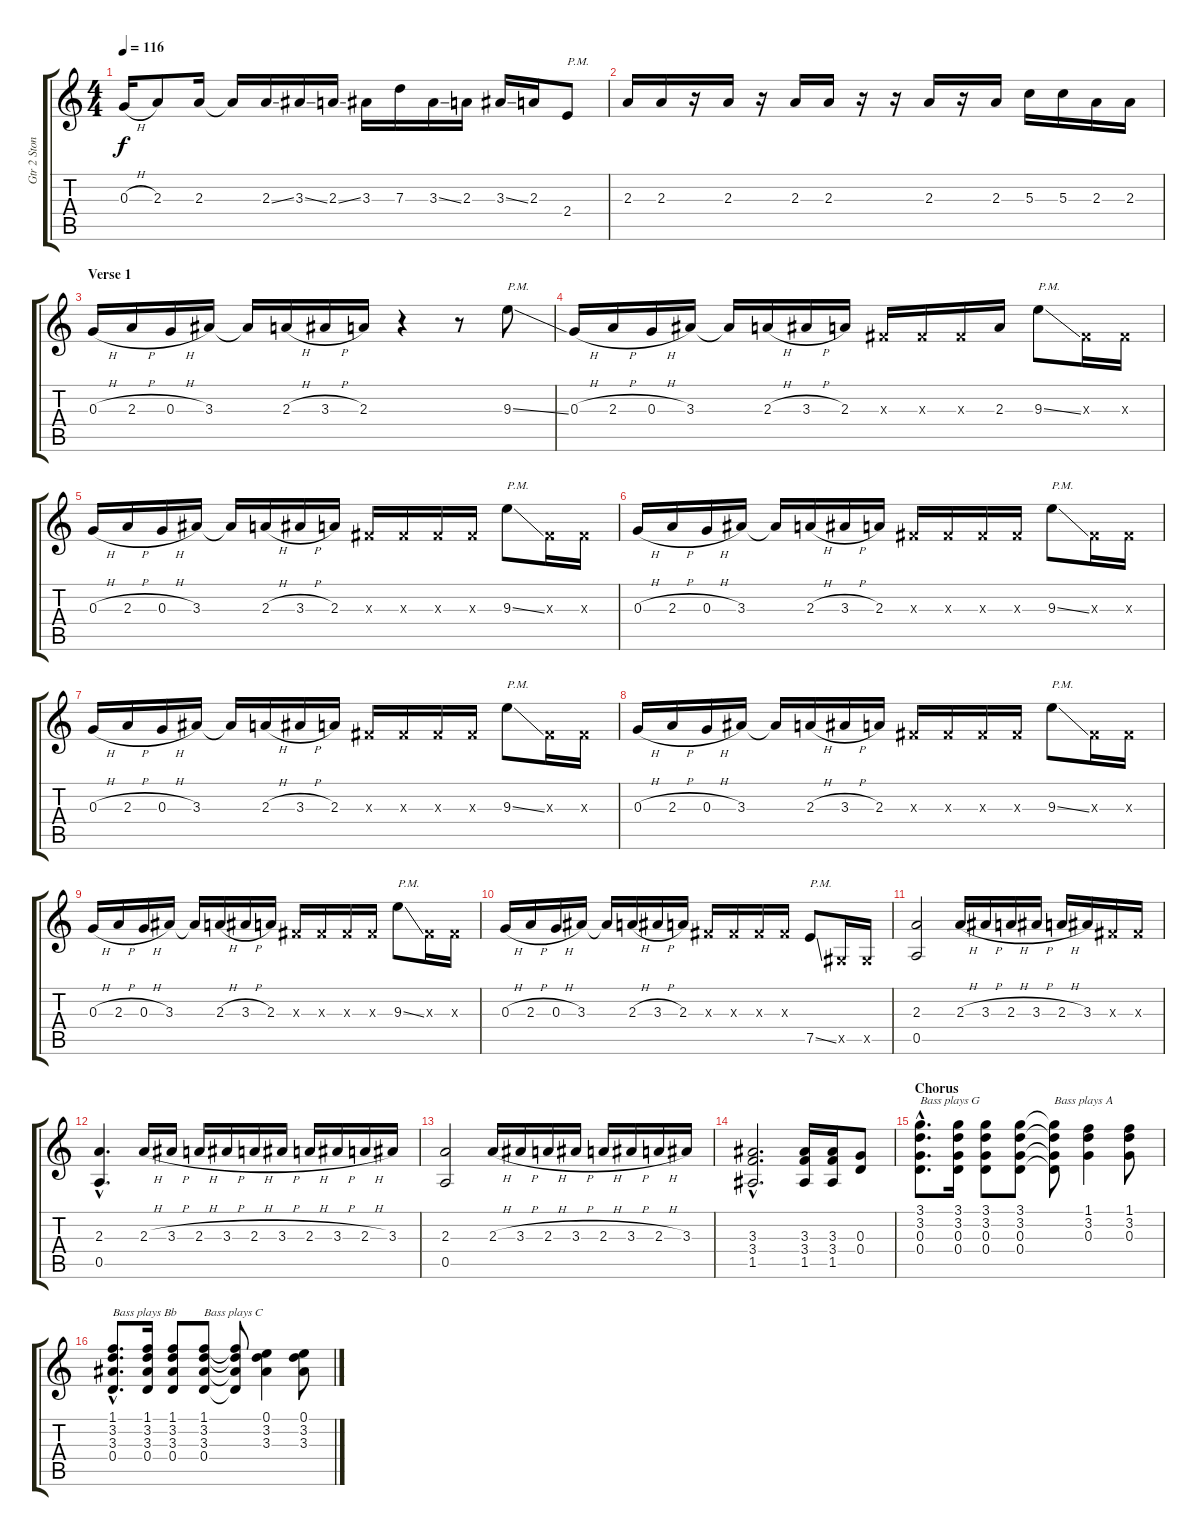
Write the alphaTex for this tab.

\track ("Gtr 2 Stone Gossard" "Gtr 2 Ston") {instrument overdrivenguitar}
\staff {score tabs}
\tuning (E4 B3 G3 D3 A2 E2) {hide}
\ts (4 4)
\tempo 116
\clef g2
\ks c
0.3{h}.16{dy f} 2.3.8 2.3.16 2.3{t}.16 2.3{ss}.16 3.3{ss}.16 2.3{ss}.16 3.3.16 7.3.16 3.3{ss}.16 2.3.16 3.3{ss}.16 2.3.16 2.4.8{txt "P.M."} |
2.3.16 2.3.16 r.16 2.3.16 r.16 2.3.16 2.3.16 r.16 r.16 2.3.16 r.16 2.3.16 5.3.16 5.3.16 2.3.16 2.3.16 |
\section ("" "Verse 1")
0.3{h}.16 2.3{h}.16 0.3{h}.16 3.3.16 3.3{t}.16 2.3{h}.16 3.3{h}.16 2.3.16 r.4 r.8 9.3{ss}.8{txt "P.M."} |
0.3{h}.16 2.3{h}.16 0.3{h}.16 3.3.16 3.3{t}.16 2.3{h}.16 3.3{h}.16 2.3.16 -1.3{x}.16 -1.3{x}.16 -1.3{x}.16 2.3.16 9.3{ss}.8{txt "P.M."} -1.3{x}.16 -1.3{x}.16 |
0.3{h}.16 2.3{h}.16 0.3{h}.16 3.3.16 3.3{t}.16 2.3{h}.16 3.3{h}.16 2.3.16 -1.3{x}.16 -1.3{x}.16 -1.3{x}.16 -1.3{x}.16 9.3{ss}.8{txt "P.M."} -1.3{x}.16 -1.3{x}.16 |
0.3{h}.16 2.3{h}.16 0.3{h}.16 3.3.16 3.3{t}.16 2.3{h}.16 3.3{h}.16 2.3.16 -1.3{x}.16 -1.3{x}.16 -1.3{x}.16 -1.3{x}.16 9.3{ss}.8{txt "P.M."} -1.3{x}.16 -1.3{x}.16 |
0.3{h}.16 2.3{h}.16 0.3{h}.16 3.3.16 3.3{t}.16 2.3{h}.16 3.3{h}.16 2.3.16 -1.3{x}.16 -1.3{x}.16 -1.3{x}.16 -1.3{x}.16 9.3{ss}.8{txt "P.M."} -1.3{x}.16 -1.3{x}.16 |
0.3{h}.16 2.3{h}.16 0.3{h}.16 3.3.16 3.3{t}.16 2.3{h}.16 3.3{h}.16 2.3.16 -1.3{x}.16 -1.3{x}.16 -1.3{x}.16 -1.3{x}.16 9.3{ss}.8{txt "P.M."} -1.3{x}.16 -1.3{x}.16 |
0.3{h}.16 2.3{h}.16 0.3{h}.16 3.3.16 3.3{t}.16 2.3{h}.16 3.3{h}.16 2.3.16 -1.3{x}.16 -1.3{x}.16 -1.3{x}.16 -1.3{x}.16 9.3{ss}.8{txt "P.M."} -1.3{x}.16 -1.3{x}.16 |
0.3{h}.16 2.3{h}.16 0.3{h}.16 3.3.16 3.3{t}.16 2.3{h}.16 3.3{h}.16 2.3.16 -1.3{x}.16 -1.3{x}.16 -1.3{x}.16 -1.3{x}.16 7.5{ss}.8{txt "P.M."} -1.5{x}.16 -1.5{x}.16 |
(2.3 0.5).2 2.3{h}.16 3.3{h}.16 2.3{h}.16 3.3{h}.16 2.3{h}.16 3.3.16 -1.3{x}.16 -1.3{x}.16 |
(2.3{hac} 0.5{hac}).4{d} 2.3{h}.16 3.3{h}.16 2.3{h}.16 3.3{h}.16 2.3{h}.16 3.3{h}.16 2.3{h}.16 3.3{h}.16 2.3{h}.16 3.3.16 |
(2.3 0.5).2 2.3{h}.16 3.3{h}.16 2.3{h}.16 3.3{h}.16 2.3{h}.16 3.3{h}.16 2.3{h}.16 3.3.16 |
(3.3{hac} 3.4{hac} 1.5{hac}).2{d} (3.3 3.4 1.5).16 (3.3 3.4 1.5).16 (0.3 0.4).8 |
\section ("" "Chorus")
(3.1{hac} 3.2{hac} 0.3{hac} 0.4{hac}).8{d txt "Bass plays G"} (3.1 3.2 0.3 0.4).16 (3.1 3.2 0.3 0.4).8 (3.1 3.2 0.3 0.4).8 (3.1{t} 3.2{t} 0.3{t} 0.4{t}).8{txt "Bass plays A"} (1.1 3.2 0.3).4 (1.1 3.2 0.3).8 |
(1.1{hac} 3.2{hac} 3.3{hac} 0.4{hac}).8{d txt "Bass plays Bb"} (1.1 3.2 3.3 0.4).16 (1.1 3.2 3.3 0.4).8 (1.1 3.2 3.3 0.4).8{txt "Bass plays C"} (1.1{t} 3.2{t} 3.3{t} 0.4{t}).8 (0.1 3.2 3.3).4 (0.1 3.2 3.3).8
